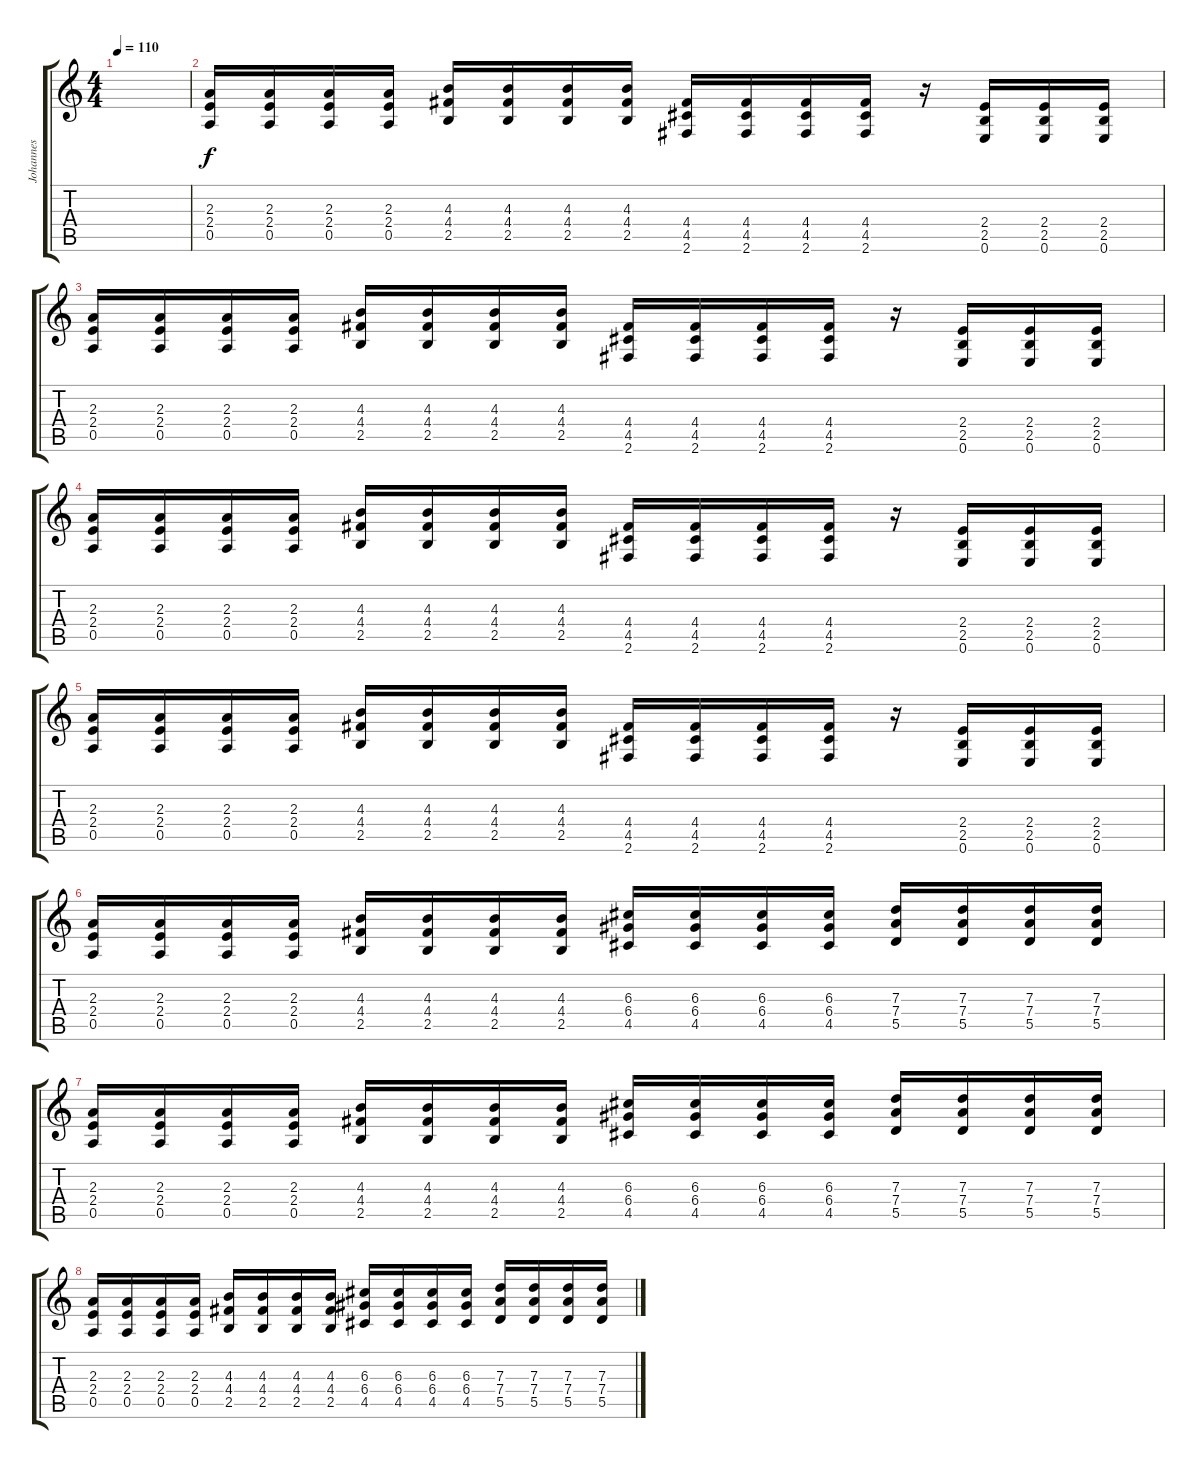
\track ("Johannes" "Johannes") {instrument acousticguitarnylon}
\staff {score tabs}
\tuning (E4 B3 G3 D3 A2 E2) {hide}
\ts (4 4)
\tempo 110
\clef g2
\ks c
|
(2.3 2.4 0.5).16 (2.3 2.4 0.5).16 (2.3 2.4 0.5).16 (2.3 2.4 0.5).16 (4.3 4.4 2.5).16 (4.3 4.4 2.5).16 (4.3 4.4 2.5).16 (4.3 4.4 2.5).16 (4.4 4.5 2.6).16 (4.4 4.5 2.6).16 (4.4 4.5 2.6).16 (4.4 4.5 2.6).16 r.16 (2.4 2.5 0.6).16 (2.4 2.5 0.6).16 (2.4 2.5 0.6).16 |
(2.3 2.4 0.5).16 (2.3 2.4 0.5).16 (2.3 2.4 0.5).16 (2.3 2.4 0.5).16 (4.3 4.4 2.5).16 (4.3 4.4 2.5).16 (4.3 4.4 2.5).16 (4.3 4.4 2.5).16 (4.4 4.5 2.6).16 (4.4 4.5 2.6).16 (4.4 4.5 2.6).16 (4.4 4.5 2.6).16 r.16 (2.4 2.5 0.6).16 (2.4 2.5 0.6).16 (2.4 2.5 0.6).16 |
(2.3 2.4 0.5).16 (2.3 2.4 0.5).16 (2.3 2.4 0.5).16 (2.3 2.4 0.5).16 (4.3 4.4 2.5).16 (4.3 4.4 2.5).16 (4.3 4.4 2.5).16 (4.3 4.4 2.5).16 (4.4 4.5 2.6).16 (4.4 4.5 2.6).16 (4.4 4.5 2.6).16 (4.4 4.5 2.6).16 r.16 (2.4 2.5 0.6).16 (2.4 2.5 0.6).16 (2.4 2.5 0.6).16 |
(2.3 2.4 0.5).16 (2.3 2.4 0.5).16 (2.3 2.4 0.5).16 (2.3 2.4 0.5).16 (4.3 4.4 2.5).16 (4.3 4.4 2.5).16 (4.3 4.4 2.5).16 (4.3 4.4 2.5).16 (4.4 4.5 2.6).16 (4.4 4.5 2.6).16 (4.4 4.5 2.6).16 (4.4 4.5 2.6).16 r.16 (2.4 2.5 0.6).16 (2.4 2.5 0.6).16 (2.4 2.5 0.6).16 |
(2.3 2.4 0.5).16 (2.3 2.4 0.5).16 (2.3 2.4 0.5).16 (2.3 2.4 0.5).16 (4.3 4.4 2.5).16 (4.3 4.4 2.5).16 (4.3 4.4 2.5).16 (4.3 4.4 2.5).16 (6.3 6.4 4.5).16 (6.3 6.4 4.5).16 (6.3 6.4 4.5).16 (6.3 6.4 4.5).16 (7.3 7.4 5.5).16 (7.3 7.4 5.5).16 (7.3 7.4 5.5).16 (7.3 7.4 5.5).16 |
(2.3 2.4 0.5).16 (2.3 2.4 0.5).16 (2.3 2.4 0.5).16 (2.3 2.4 0.5).16 (4.3 4.4 2.5).16 (4.3 4.4 2.5).16 (4.3 4.4 2.5).16 (4.3 4.4 2.5).16 (6.3 6.4 4.5).16 (6.3 6.4 4.5).16 (6.3 6.4 4.5).16 (6.3 6.4 4.5).16 (7.3 7.4 5.5).16 (7.3 7.4 5.5).16 (7.3 7.4 5.5).16 (7.3 7.4 5.5).16 |
(2.3 2.4 0.5).16 (2.3 2.4 0.5).16 (2.3 2.4 0.5).16 (2.3 2.4 0.5).16 (4.3 4.4 2.5).16 (4.3 4.4 2.5).16 (4.3 4.4 2.5).16 (4.3 4.4 2.5).16 (6.3 6.4 4.5).16 (6.3 6.4 4.5).16 (6.3 6.4 4.5).16 (6.3 6.4 4.5).16 (7.3 7.4 5.5).16 (7.3 7.4 5.5).16 (7.3 7.4 5.5).16 (7.3 7.4 5.5).16
